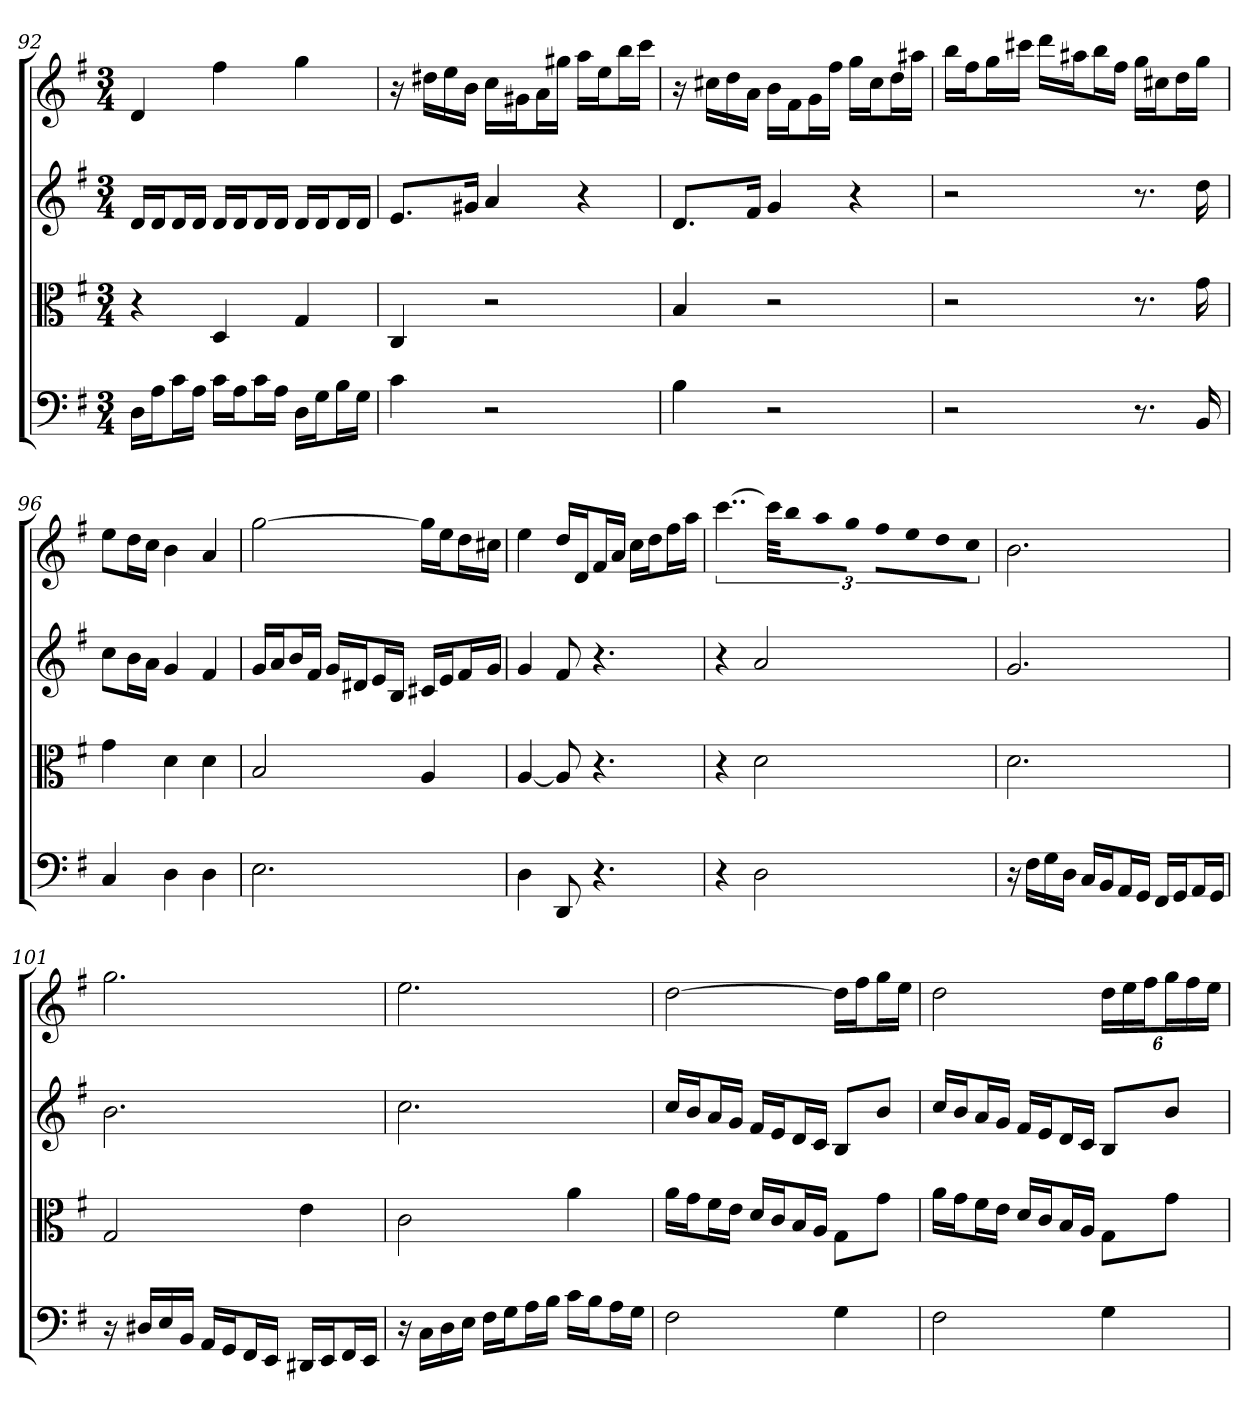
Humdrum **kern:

**kern	**kern	**kern	**kern
*part4	*part3	*part2	*part1
*staff4	*staff3	*staff2	*staff1
*clefF4	*clefC3	*	*
*k[f#]	*k[f#]	*k[f#]	*k[f#]
*G:	*G:	*G:	*G:
*M3/4	*M3/4	*M3/4	*M3/4
=92	=92	=92	=92
16D\LL	4r	16dLL	4d
16A\J	.	16dJ	.
16c\L	.	16dL	.
16A\JJ	.	16dJJ	.
16c\LL	4D	16dLL	4ff#
16A\J	.	16dJ	.
16c\L	.	16dL	.
16A\JJ	.	16dJJ	.
16D\LL	4G	16dLL	4gg
16G\J	.	16dJ	.
16B\L	.	16dL	.
16G\JJ	.	16dJJ	.
=93	=93	=93	=93
4c	4C	8.eL	16r
.	.	.	16dd#XLL
.	.	.	16ee
.	.	16g#XJk	16bJJ
2r	2r	4a	16ccLL
.	.	.	16g#XJ
.	.	.	16aL
.	.	.	16gg#XJJ
.	.	4r	16aaLL
.	.	.	16eeJ
.	.	.	16bbL
.	.	.	16cccJJ
=94	=94	=94	=94
4B	4B	8.dL	16r
.	.	.	16cc#XLL
.	.	.	16dd
.	.	16f#Jk	16aJJ
2r	2r	4g	16bLL
.	.	.	16f#J
.	.	.	16gL
.	.	.	16ff#JJ
.	.	4r	16ggLL
.	.	.	16cc#J
.	.	.	16ddL
.	.	.	16aa#XJJ
=95	=95	=95	=95
2r	2r	2r	16bbLL
.	.	.	16ff#J
.	.	.	16ggL
.	.	.	16ccc#XJJ
.	.	.	16dddLL
.	.	.	16aa#XJ
.	.	.	16bbL
.	.	.	16ff#JJ
8.r	8.r	8.r	16ggLL
.	.	.	16cc#XJ
.	.	.	16ddL
16BB	16g	16dd	16ggJJ
=96	=96	=96	=96
4C	4g	8ccL	8eeL
.	.	16bL	16ddL
.	.	16aJJ	16ccJJ
4D	4d	4g	4b
4D	4d	4f#	4a
=97	=97	=97	=97
2.E	2B	16gLL	[2gg
.	.	16aJ	.
.	.	16bL	.
.	.	16f#JJ	.
.	.	16gLL	.
.	.	16d#XJ	.
.	.	16eL	.
.	.	16BJJ	.
.	4A	16c#XLL	16ggLL]
.	.	16eJ	16eeJ
.	.	16f#L	16ddL
.	.	16gJJ	16cc#XJJ
=98	=98	=98	=98
4D	[4A	4g	4ee
8DD	8A]	8f#	16ddLL
.	.	.	16dJ
4.r	4.r	4.r	16f#L
.	.	.	16aJJ
.	.	.	16ccLL
.	.	.	16ddJ
.	.	.	16ff#L
.	.	.	16aaJJ
=99	=99	=99	=99
4r	4r	4r	[6..ccc
2D	2d	2a	.
.	.	.	48cccKLL]
.	.	.	16bbJ
.	.	.	16aaL
.	.	.	16ggJJ
.	.	.	16ff#LL
.	.	.	16eeJ
.	.	.	16ddL
.	.	.	16ccJJ
=100	=100	=100	=100
16r	2.d	2.g	2.b
16F#\LL	.	.	.
16G\	.	.	.
16D\JJ	.	.	.
16C/LL	.	.	.
16BB/J	.	.	.
16AA/L	.	.	.
16GG/JJ	.	.	.
16FF#/LL	.	.	.
16GG/J	.	.	.
16AA/L	.	.	.
16GG/JJ	.	.	.
=101	=101	=101	=101
16r	2G	2.b	2.gg
16D#X/LL	.	.	.
16E/	.	.	.
16BB/JJ	.	.	.
16AA/LL	.	.	.
16GG/J	.	.	.
16FF#/L	.	.	.
16EE/JJ	.	.	.
16DD#X/LL	4e	.	.
16EE/J	.	.	.
16FF#/L	.	.	.
16EE/JJ	.	.	.
=102	=102	=102	=102
16r	2c	2.cc	2.ee
16C\LL	.	.	.
16D\	.	.	.
16E\JJ	.	.	.
16F#\LL	.	.	.
16G\J	.	.	.
16A\L	.	.	.
16B\JJ	.	.	.
16c\LL	4a	.	.
16B\J	.	.	.
16A\L	.	.	.
16G\JJ	.	.	.
=103	=103	=103	=103
2F#	16a\LL	16ccLL	[2dd
.	16g\J	16bJ	.
.	16f#\L	16aL	.
.	16e\JJ	16gJJ	.
.	16d/LL	16f#LL	.
.	16c/J	16eJ	.
.	16B/L	16dL	.
.	16A/JJ	16cJJ	.
4G	8G\L	8BL	16ddLL]
.	.	.	16ff#J
.	8g\J	8bJ	16ggL
.	.	.	16eeJJ
=104	=104	=104	=104
2F#	16a\LL	16ccLL	2dd
.	16g\J	16bJ	.
.	16f#\L	16aL	.
.	16e\JJ	16gJJ	.
.	16d/LL	16f#LL	.
.	16c/J	16eJ	.
.	16B/L	16dL	.
.	16A/JJ	16cJJ	.
4G	8G\L	8BL	24ddLL
.	.	.	24ee
.	.	.	24ff#J
.	8g\J	8bJ	24ggL
.	.	.	24ff#
.	.	.	24eeJJ
=	=	=	=
*-	*-	*-	*-
